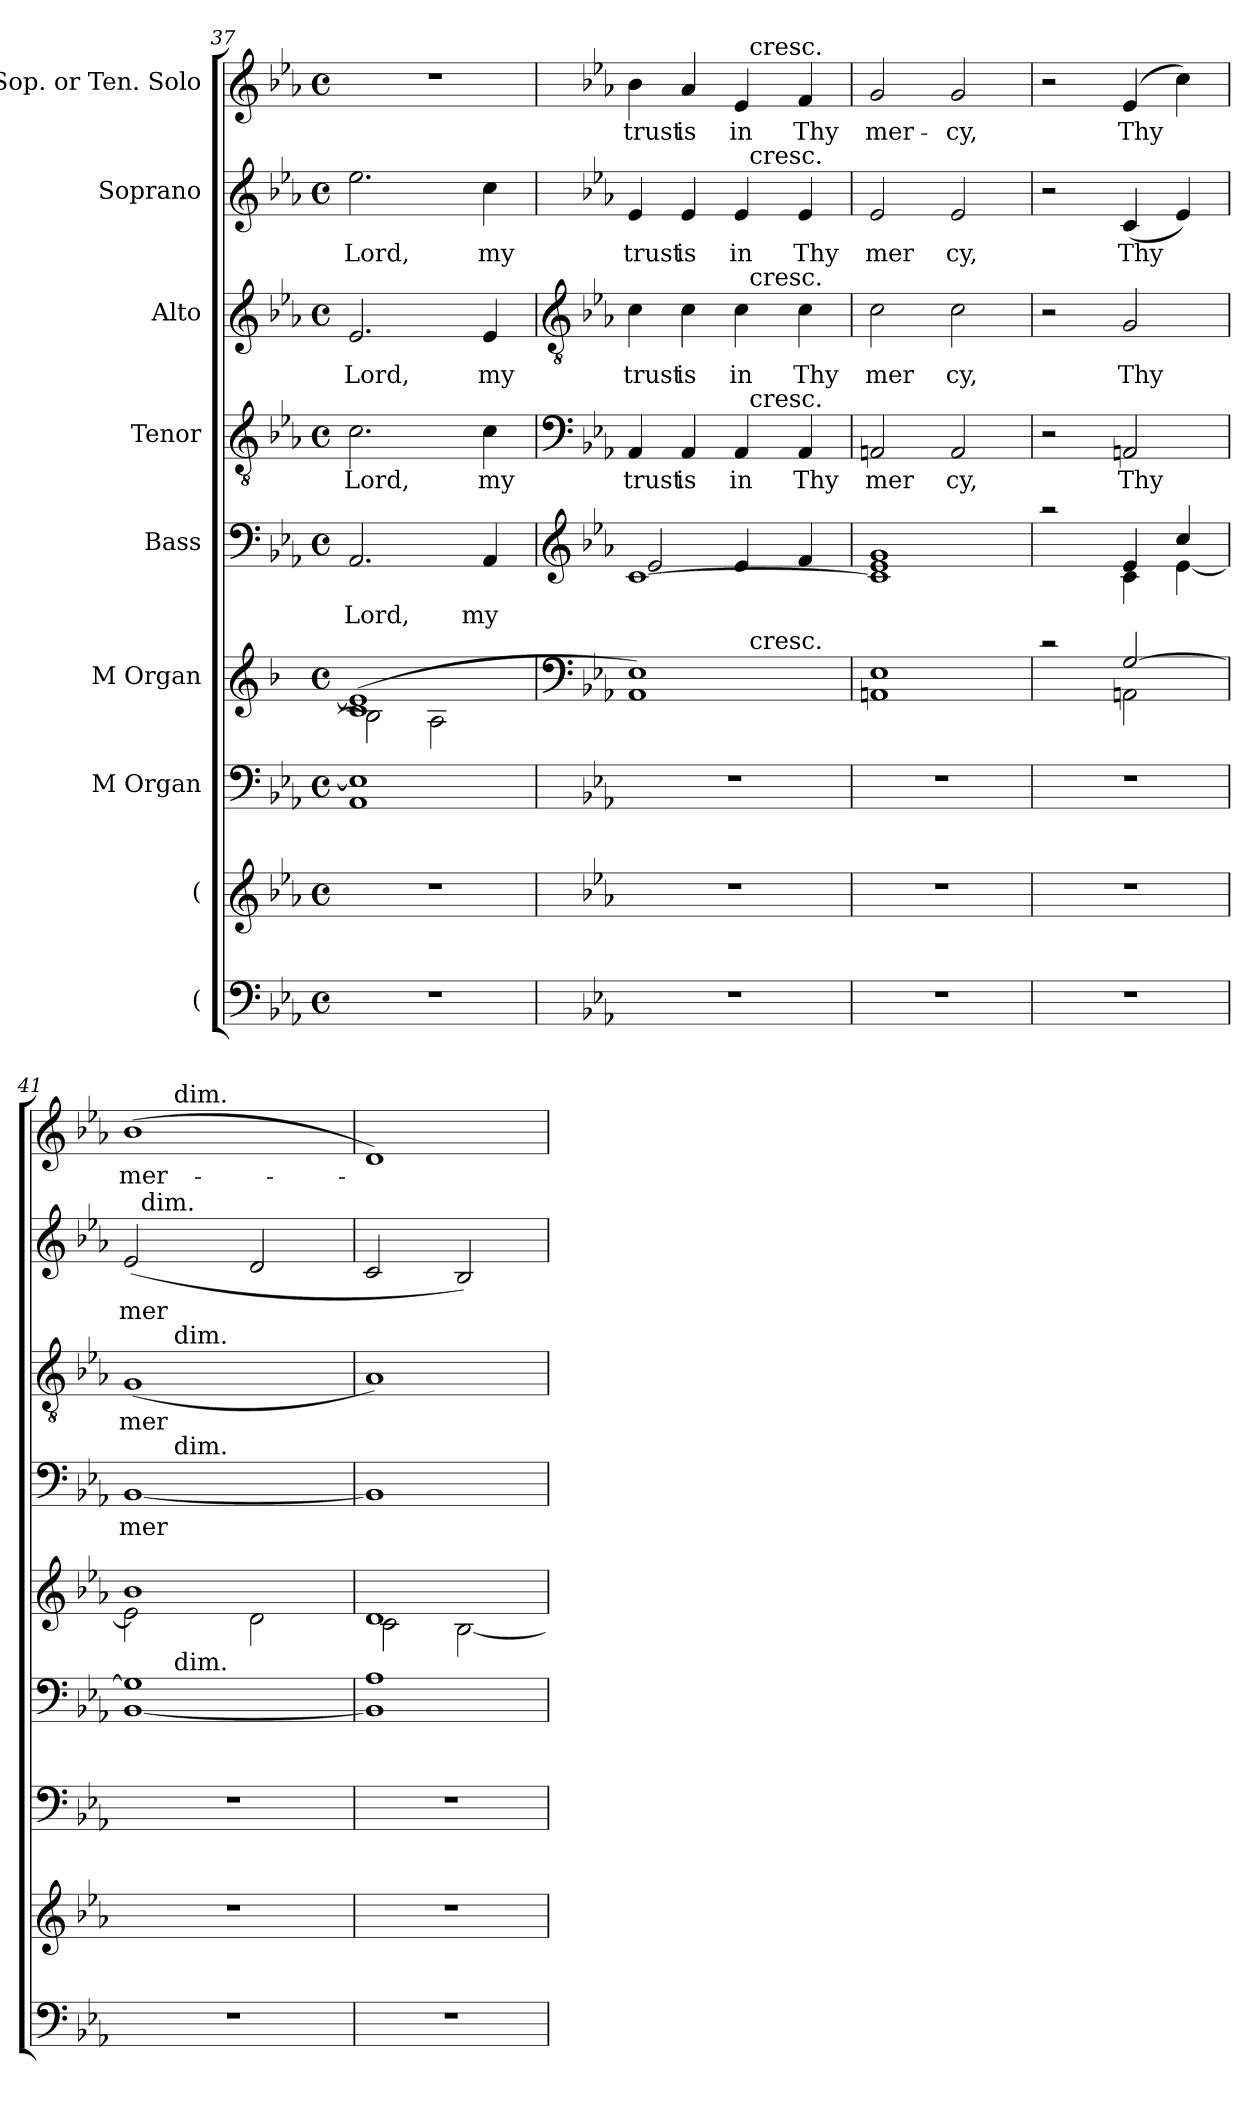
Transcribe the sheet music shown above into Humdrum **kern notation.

**kern	**kern	**kern	**kern	**kern	**text	**kern	**text	**kern	**text	**kern	**text	**kern	**text
*part9	*part8	*part7	*part6	*part5	*part5	*part4	*part4	*part3	*part3	*part2	*part2	*part1	*part1
*staff9	*staff8	*staff7	*staff6	*staff5	*staff5	*staff4	*staff4	*staff3	*staff3	*staff2	*staff2	*staff1	*staff1
*I"(	*I"(	*I"M Organ	*I"M Organ	*I"Bass	*	*I"Tenor	*	*I"Alto	*	*I"Soprano	*	*I"Sop. or Ten. Solo	*
*clefF4	*clefG2	*clefF4	*clefG2	*clefF4	*	*clefGv2	*	*clefG2	*	*clefG2	*	*clefG2	*
*k[b-e-a-]	*k[b-e-a-]	*k[b-e-a-]	*k[b-]	*k[b-e-a-]	*	*k[b-e-a-]	*	*k[b-e-a-]	*	*k[b-e-a-]	*	*k[b-e-a-]	*
*E-:	*E-:	*E-:	*F:	*E-:	*	*E-:	*	*E-:	*	*E-:	*	*E-:	*
*M4/4	*M4/4	*M4/4	*M4/4	*M4/4	*	*M4/4	*	*M4/4	*	*M4/4	*	*M4/4	*
*met(c)	*met(c)	*met(c)	*met(c)	*met(c)	*	*met(c)	*	*met(c)	*	*met(c)	*	*met(c)	*
=37	=37	=37	=37	=37	=37	=37	=37	=37	=37	=37	=37	=37	=37
*	*	*	*^	*	*	*	*	*	*	*	*	*	*
!	!	!	!	!	!	!LO:LY:b	!	!LO:LY:b	!	!LO:LY:b	!	!LO:LY:b	!	!
1r	1r	1AA- 1E-]	(>1c 1e]	2B-\]	2.AA-/	Lord,	2.c\	Lord,	2.e-/	Lord,	2.ee-\	Lord,	1r	.
.	.	.	.	2A\	.	.	.	.	.	.	.	.	.	.
!	!	!	!	!	!	!LO:LY:b	!	!LO:LY:b	!	!LO:LY:b	!	!LO:LY:b	!	!
.	.	.	.	.	4AA-/	my	4c\	my	4e-/	my	4cc\	my	.	.
!!LO:PB:g=z
=38	=38	=38	=38	=38	=38	=38	=38	=38	=38	=38	=38	=38	=38	=38
*	*	*	*clefF4	*	*clefG2	*	*clefF4	*	*clefGv2	*	*	*	*	*
*	*	*	*k[b-e-a-]	*	*	*	*	*	*	*	*	*	*	*
*	*	*	*E-:	*	*	*	*	*	*	*	*	*	*	*
*	*	*	*	*	*^	*	*	*	*	*	*	*	*	*
!	!	!	!	!	!	!	!	!	!LO:LY:b	!	!LO:LY:b	!	!LO:LY:b	!	!LO:LY:b
*	*	*	*	*	*	*	*	*^	*	*^	*	*^	*	*^	*
1r	1r	1r	1AA- 1E-)	2ryy	[>1c	2e-/	.	4AA-/	2ryy	trust	4c\	2ryy	trust	4e-/	2ryy	trust	4b-\	2ryy	trust
!	!	!	!	!	!	!	!	!	!	!LO:LY:b	!	!	!LO:LY:b	!	!	!LO:LY:b	!	!	!LO:LY:b
.	.	.	.	.	.	.	.	4AA-/	.	is	4c\	.	is	4e-/	.	is	4a-/	.	is
!	!	!	!	!	!	!	!	!	!	!LO:LY:b	!	!	!LO:LY:b	!	!	!LO:LY:b	!	!	!LO:LY:b
.	.	.	.	32ryy	.	4e-/	.	4AA-/	32ryy	in	4c\	32ryy	in	4e-/	32ryy	in	4e-/	32ryy	in
!	!	!	!	!	!	!	!	!	!	!	!	!	!	!	!	!	!	!LO:TX:a:t=cresc.	!
!	!	!	!	!	!	!	!	!	!	!	!	!	!	!	!LO:TX:a:t=cresc.	!	!	!	!
!	!	!	!	!	!	!	!	!	!	!	!	!LO:TX:a:t=cresc.	!	!	!	!	!	!	!
!	!	!	!	!	!	!	!	!	!LO:TX:a:t=cresc.	!	!	!	!	!	!	!	!	!	!
!	!	!	!	!LO:TX:a:t=cresc.	!	!	!	!	!	!	!	!	!	!	!	!	!	!	!
.	.	.	.	4...ryy	.	.	.	.	4...ryy	.	.	4...ryy	.	.	4...ryy	.	.	4...ryy	.
!	!	!	!	!	!	!	!	!	!	!LO:LY:b	!	!	!LO:LY:b	!	!	!LO:LY:b	!	!	!LO:LY:b
.	.	.	.	.	.	4f/	.	4AA-/	.	Thy	4c\	.	Thy	4e-/	.	Thy	4f/	.	Thy
=39	=39	=39	=39	=39	=39	=39	=39	=39	=39	=39	=39	=39	=39	=39	=39	=39	=39	=39	=39
!	!	!	!	!	!	!	!	!	!	!LO:LY:b	!	!	!LO:LY:b	!	!	!LO:LY:b	!	!	!LO:LY:b
*	*	*	*v	*v	*	*	*	*v	*v	*	*v	*v	*	*v	*v	*	*v	*v	*
*	*	*	*	*v	*v	*	*	*	*	*	*	*	*	*
1r	1r	1r	1AAn 1E-	1c] 1e- 1g	.	2AAn/	mer	2c\	mer	2e-/	mer	2g/	mer-
!	!	!	!	!	!	!	!LO:LY:b	!	!LO:LY:b	!	!LO:LY:b	!	!LO:LY:b
.	.	.	.	.	.	2AA/	cy,	2c\	cy,	2e-/	cy,	2g/	-cy,
=40	=40	=40	=40	=40	=40	=40	=40	=40	=40	=40	=40	=40	=40
*	*	*	*^	*^	*	*	*	*	*	*	*	*	*
1r	1r	1r	2rc	2ryy	2raa	2ryy	.	2r	.	2r	.	2r	.	2r	.
!	!	!	!	!	!	!	!	!	!LO:LY:b	!	!LO:LY:b	!	!LO:LY:b	!	!LO:LY:b
.	.	.	[>2G/	2AAn\	4e-/	4c\	.	2AAn/	Thy	2G/	Thy	(<4c/	Thy	(>4e-/	Thy
.	.	.	.	.	4cc/	[<4e-\	.	.	.	.	.	4e-/)	.	4cc\)	.
=41	=41	=41	=41	=41	=41	=41	=41	=41	=41	=41	=41	=41	=41	=41	=41
!	!	!	!	!	!	!	!	!	!LO:LY:b	!	!LO:LY:b	!	!LO:LY:b	!	!LO:LY:b
*	*	*	*	*	*	*	*	*^	*	*^	*	*^	*	*^	*
1r	1r	1r	[<1BB- 1G]	8ryy	1b-	2e-\]	.	[<1BB-	8ryy	mer	(<1G	8ryy	mer	(<2e-/	32ryy	mer	(>1b-	8ryy	mer-
!	!	!	!	!	!	!	!	!	!	!	!	!	!	!	!LO:TX:a:t=dim.	!	!	!	!
.	.	.	.	.	.	.	.	.	.	.	.	.	.	.	2ryy	.	.	.	.
!	!	!	!	!	!	!	!	!	!	!	!	!	!	!	!	!	!	!LO:TX:a:t=dim.	!
!	!	!	!	!	!	!	!	!	!	!	!	!LO:TX:a:t=dim.	!	!	!	!	!	!	!
!	!	!	!	!	!	!	!	!	!LO:TX:a:t=dim.	!	!	!	!	!	!	!	!	!	!
!	!	!	!	!LO:TX:a:t=dim.	!	!	!	!	!	!	!	!	!	!	!	!	!	!	!
.	.	.	.	2..ryy	.	.	.	.	2..ryy	.	.	2..ryy	.	.	.	.	.	2..ryy	.
.	.	.	.	.	.	2d\	.	.	.	.	.	.	.	2d/	.	.	.	.	.
.	.	.	.	.	.	.	.	.	.	.	.	.	.	.	4...ryy	.	.	.	.
*	*	*	*	*	*	*	*	*v	*v	*	*	*	*	*v	*v	*	*v	*v	*
*	*	*	*v	*v	*	*	*	*	*	*v	*v	*	*	*	*	*
=42	=42	=42	=42	=42	=42	=42	=42	=42	=42	=42	=42	=42	=42	=42
1r	1r	1r	1BB-] 1A-	1d	2c\	.	1BB-]	.	1A-)	.	2c/	.	1d)	.
.	.	.	.	.	[<2B-\	.	.	.	.	.	2B-/)	.	.	.
*	*	*	*	*v	*v	*	*	*	*	*	*	*	*	*
=	=	=	=	=	=	=	=	=	=	=	=	=	=
*-	*-	*-	*-	*-	*-	*-	*-	*-	*-	*-	*-	*-	*-
